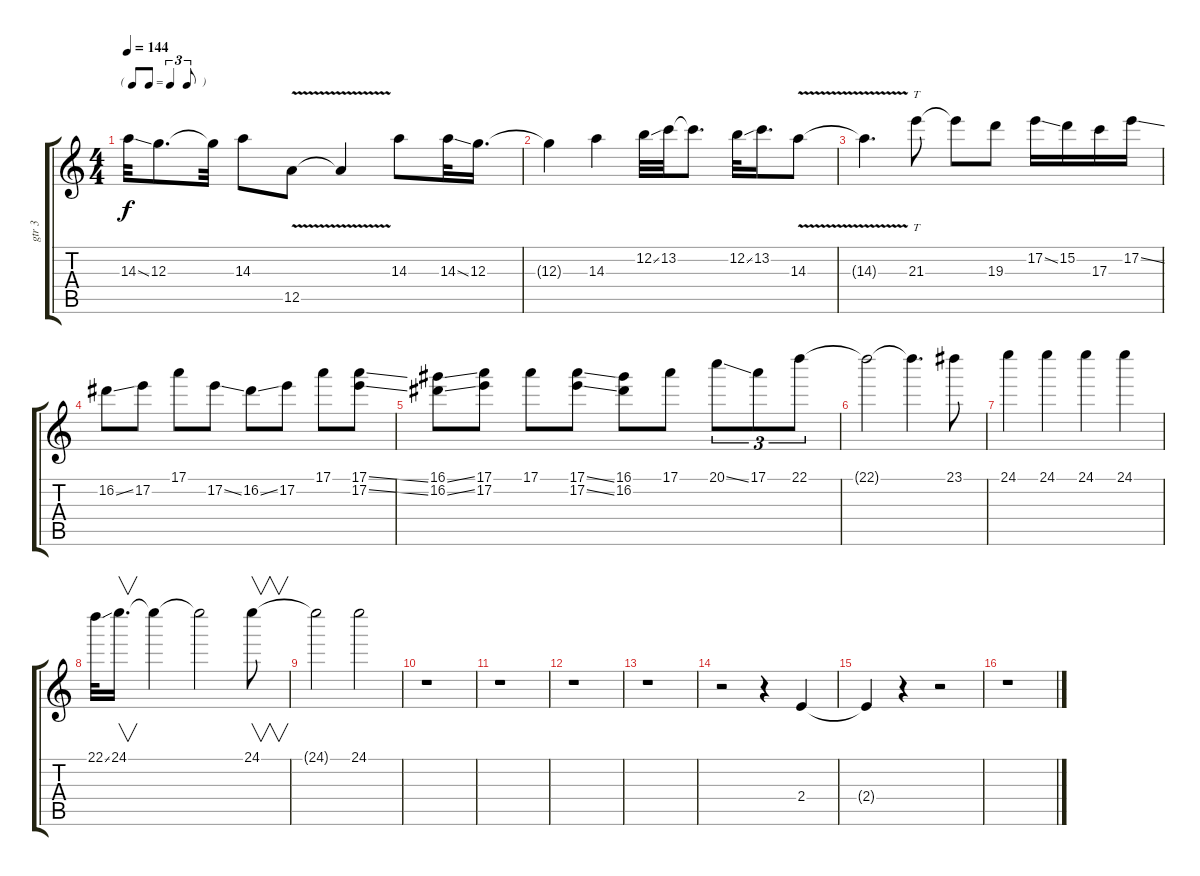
\track ("gtr 3" "gtr 3") {instrument distortionguitar}
\staff {score tabs}
\tuning (E4 B3 G3 D3 A2 E2) {hide}
\ts (4 4)
\tf triplet8th
\tempo 144
\clef g2
\ks c
14.3{ss}.32{dy f} 12.3.8{d} 12.3{t}.32 14.3.8 12.5{v}.8 12.5{t}.4 14.3.8 14.3{ss}.32 12.3.16{d} |
12.3{t}.4 14.3.4 12.2{ss}.32 13.2.32 13.2{t}.8{d} 12.2{ss}.32 13.2.16{d} 14.3{v}.8 |
14.3{t}.4{d} 21.3.8{tt} 21.3{t}.8 19.3.8 17.2{ss}.16 15.2.16 17.3.16 17.2{ss}.16 |
16.2{ss}.8 17.2.8 17.1.8 17.2{ss}.8 16.2{ss}.8 17.2.8 17.1.8 (17.1{ss} 17.2{ss}).8 |
(16.1{ss} 16.2{ss}).8 (17.1 17.2).8 17.1.8 (17.1{ss} 17.2{ss}).8 (16.1 16.2).8 17.1.8 20.1{ss}.8{tu (3 2)} 17.1.8{tu (3 2)} 22.1.8{tu (3 2)} |
22.1{t}.2 22.1{t}.4{d} 23.1.8 |
24.1.4 24.1.4 24.1.4 24.1.4 |
22.1{ss}.32 24.1.16{v d} 24.1{t}.4 24.1{t}.2 24.1.8{v} |
24.1{t}.2 24.1.2 |
r.1 |
r.1 |
r.1 |
r.1 |
r.2 r.4 2.4.4 |
2.4{t}.4 r.4 r.2 |
r.1
